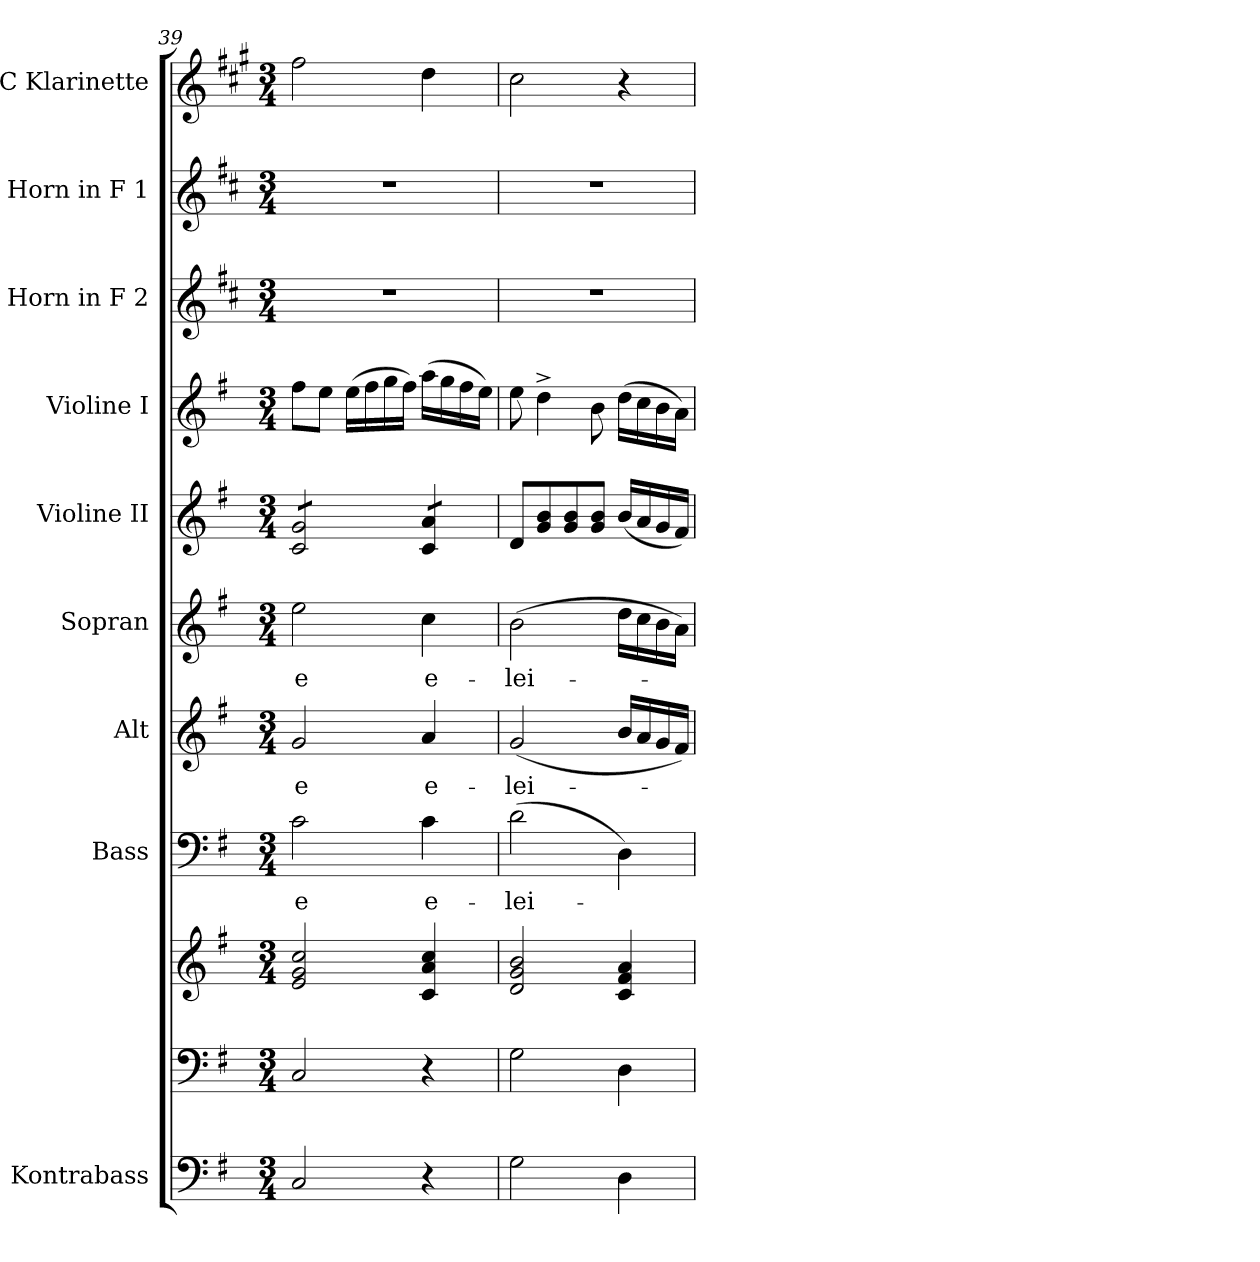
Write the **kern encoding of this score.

**kern	**kern	**kern	**kern	**text	**kern	**text	**kern	**text	**kern	**kern	**kern	**kern	**kern
*part10	*part9	*part9	*part8	*part8	*part7	*part7	*part6	*part6	*part5	*part4	*part3	*part2	*part1
*staff11	*staff10	*staff9	*staff8	*staff8	*staff7	*staff7	*staff6	*staff6	*staff5	*staff4	*staff3	*staff2	*staff1
*I"Kontrabass	*	*	*I"Bass	*	*I"Alt	*	*I"Sopran	*	*I"Violine II	*I"Violine I	*I"Horn in F 2	*I"Horn in F 1	*I"C Klarinette
*I'Kb.	*	*	*I'B.	*	*I'A.	*	*I'S.	*	*I'Vl. II	*I'Vl. I	*	*	*I'Kl.
*clefF4	*clefF4	*clefG2	*clefF4	*	*clefG2	*	*clefG2	*	*clefG2	*clefG2	*clefG2	*clefG2	*clefG2
*ITrd7c12	*	*	*	*	*	*	*	*	*	*	*ITrd4c7	*ITrd4c7	*ITrd1c2
*k[f#]	*k[f#]	*k[f#]	*k[f#]	*	*k[f#]	*	*k[f#]	*	*k[f#]	*k[f#]	*k[f#]	*k[f#]	*k[f#]
*G:	*G:	*G:	*G:	*	*G:	*	*G:	*	*G:	*G:	*G:	*G:	*G:
*M3/4	*M3/4	*M3/4	*M3/4	*	*M3/4	*	*M3/4	*	*M3/4	*M3/4	*M3/4	*M3/4	*M3/4
=39	=39	=39	=39	=39	=39	=39	=39	=39	=39	=39	=39	=39	=39
!	!	!	!	!LO:LY:b	!	!LO:LY:b	!	!LO:LY:b	!	!	!	!	!
*	*	*	*	*	*	*	*	*	*tremolo	*	*	*	*
2CC/	2C/	2e/ 2g/ 2cc/	2c\	-e	2g/	-e	2ee\	-e	8c/ 8g/L	8ff#\L	2.r	2.r	2ee\
.	.	.	.	.	.	.	.	.	8c/ 8g/	8ee\J	.	.	.
.	.	.	.	.	.	.	.	.	8c/ 8g/	(>16ee\LL	.	.	.
.	.	.	.	.	.	.	.	.	.	16ff#\	.	.	.
.	.	.	.	.	.	.	.	.	8c/ 8g/J	16gg\	.	.	.
.	.	.	.	.	.	.	.	.	.	16ff#\JJ)	.	.	.
!	!	!	!	!LO:LY:b	!	!LO:LY:b	!	!LO:LY:b	!	!	!	!	!
4r	4r	4c/ 4a/ 4cc/	4c\	e-	4a/	e-	4cc\	e-	8c/ 8a/L	(>16aa\LL	.	.	4cc\
.	.	.	.	.	.	.	.	.	.	16gg\	.	.	.
.	.	.	.	.	.	.	.	.	8c/ 8a/J	16ff#\	.	.	.
*	*	*	*	*	*	*	*	*	*Xtremolo	*	*	*	*
.	.	.	.	.	.	.	.	.	.	16ee\JJ)	.	.	.
=40	=40	=40	=40	=40	=40	=40	=40	=40	=40	=40	=40	=40	=40
!	!	!	!	!LO:LY:b	!	!LO:LY:b	!	!LO:LY:b	!	!	!	!	!
2GG\	2G\	2d/ 2g/ 2b/	(>2d\	-lei-	(<2g/	-lei-	(>2b\	-lei-	8d/L	8ee\	2.r	2.r	2b\
.	.	.	.	.	.	.	.	.	8g/ 8b/	4dd^>\	.	.	.
.	.	.	.	.	.	.	.	.	8g/ 8b/	.	.	.	.
.	.	.	.	.	.	.	.	.	8g/ 8b/J	8b\	.	.	.
4DD\	4D\	4c/ 4f#/ 4a/	4D\)	.	16b/LL	.	16dd\LL	.	(<16b/LL	(>16dd\LL	.	.	4r
.	.	.	.	.	16a/	.	16cc\	.	16a/	16cc\	.	.	.
.	.	.	.	.	16g/	.	16b\	.	16g/	16b\	.	.	.
.	.	.	.	.	16f#/JJ)	.	16a\JJ)	.	16f#/JJ)	16a\JJ)	.	.	.
=	=	=	=	=	=	=	=	=	=	=	=	=	=
*-	*-	*-	*-	*-	*-	*-	*-	*-	*-	*-	*-	*-	*-
